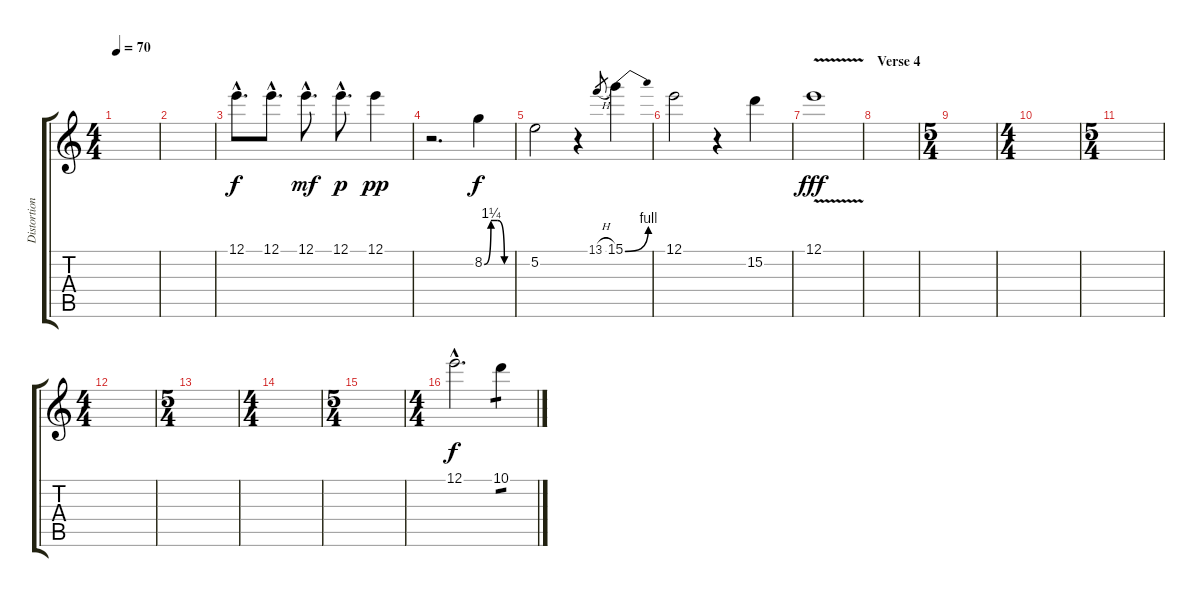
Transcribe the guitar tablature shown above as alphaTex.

\track ("Distortion" "Distortion") {instrument distortionguitar}
\staff {score tabs}
\tuning (E4 B3 G3 D3 A2 E2) {hide}
\ts (4 4)
\tempo 70
\clef g2
\ks c
|
|
12.1{hac}.8{d} 12.1{hac}.8{d} 12.1{hac}.8{d dy mf} 12.1{hac}.8{d dy p} 12.1.4{dy pp} |
r.2{d} 8.2{be (custom 0 0 15 5 30 5 45 0 60 0)}.4{dy f} |
5.2.2 r.4 13.1{h}.8{gr} 15.1{be (bend 0 0 60 4)}.4 |
12.1.2 r.4 15.2.4 |
12.1{v}.1{dy fff} |
\section ("" "Verse 4")
|
\ts (5 4)
|
\ts (4 4)
|
\ts (5 4)
|
\ts (4 4)
|
\ts (5 4)
|
\ts (4 4)
|
\ts (5 4)
|
\ts (4 4)
12.1{hac}.2{d dy f} 10.1.4{tp 1}
